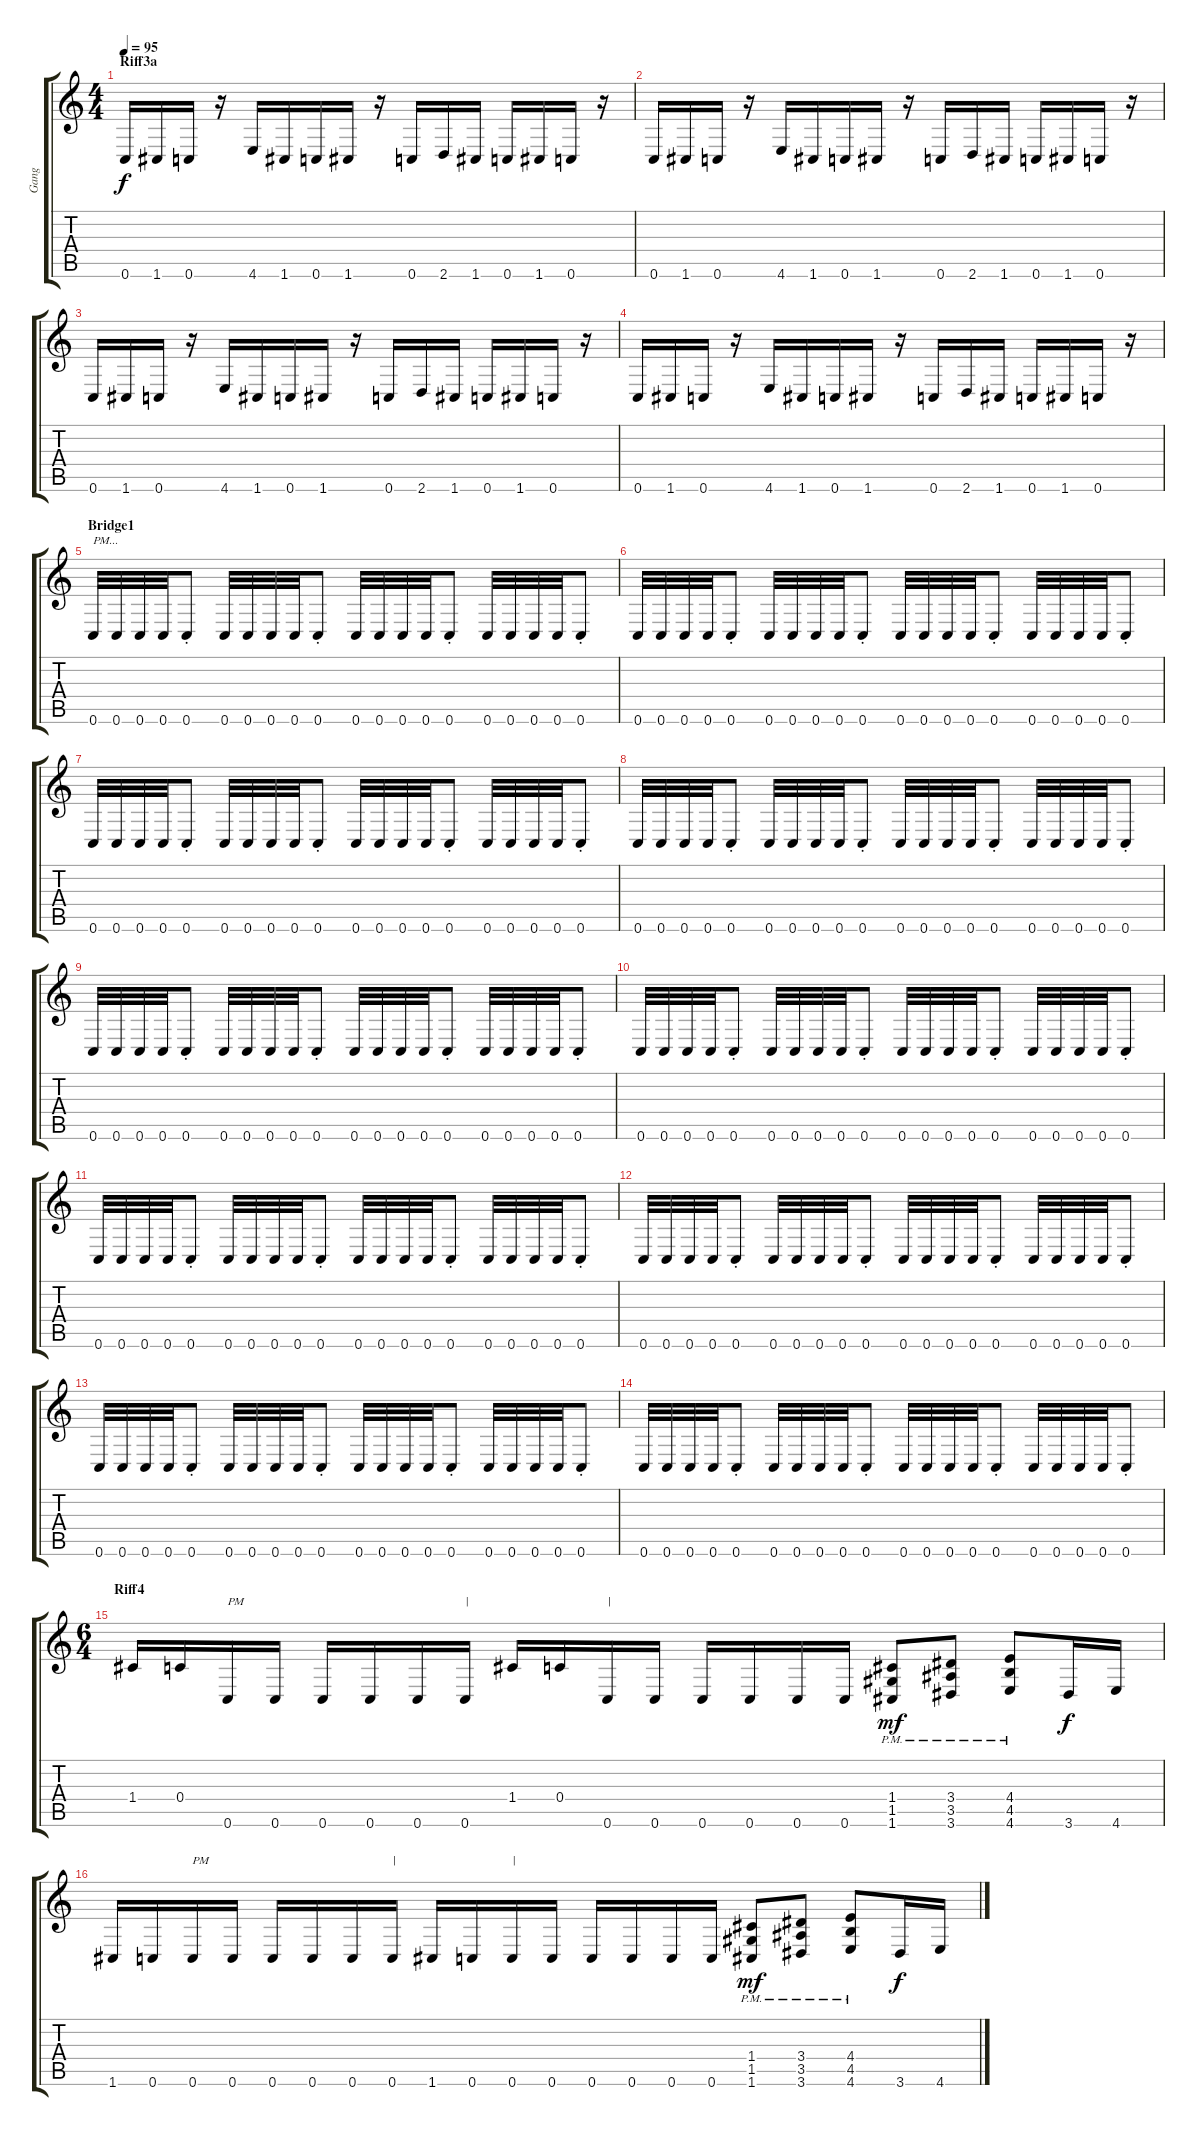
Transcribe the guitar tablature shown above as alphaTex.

\track ("Gang" "Gang") {instrument distortionguitar}
\staff {score tabs}
\tuning (D4 A3 F3 C3 G2 C2) {hide}
\ts (4 4)
\section ("" "Riff3a")
\tempo 95
\clef g2
\ks c
0.6.16{dy f} 1.6.16 0.6.16 r.16 4.6.16 1.6.16 0.6.16 1.6.16 r.16 0.6.16 2.6.16 1.6.16 0.6.16 1.6.16 0.6.16 r.16 |
0.6.16 1.6.16 0.6.16 r.16 4.6.16 1.6.16 0.6.16 1.6.16 r.16 0.6.16 2.6.16 1.6.16 0.6.16 1.6.16 0.6.16 r.16 |
0.6.16 1.6.16 0.6.16 r.16 4.6.16 1.6.16 0.6.16 1.6.16 r.16 0.6.16 2.6.16 1.6.16 0.6.16 1.6.16 0.6.16 r.16 |
0.6.16 1.6.16 0.6.16 r.16 4.6.16 1.6.16 0.6.16 1.6.16 r.16 0.6.16 2.6.16 1.6.16 0.6.16 1.6.16 0.6.16 r.16 |
\section ("" "Bridge1")
0.6.32{txt "PM..."} 0.6.32 0.6.32 0.6.32 0.6{st}.8 0.6.32 0.6.32 0.6.32 0.6.32 0.6{st}.8 0.6.32 0.6.32 0.6.32 0.6.32 0.6{st}.8 0.6.32 0.6.32 0.6.32 0.6.32 0.6{st}.8 |
0.6.32 0.6.32 0.6.32 0.6.32 0.6{st}.8 0.6.32 0.6.32 0.6.32 0.6.32 0.6{st}.8 0.6.32 0.6.32 0.6.32 0.6.32 0.6{st}.8 0.6.32 0.6.32 0.6.32 0.6.32 0.6{st}.8 |
0.6.32 0.6.32 0.6.32 0.6.32 0.6{st}.8 0.6.32 0.6.32 0.6.32 0.6.32 0.6{st}.8 0.6.32 0.6.32 0.6.32 0.6.32 0.6{st}.8 0.6.32 0.6.32 0.6.32 0.6.32 0.6{st}.8 |
0.6.32 0.6.32 0.6.32 0.6.32 0.6{st}.8 0.6.32 0.6.32 0.6.32 0.6.32 0.6{st}.8 0.6.32 0.6.32 0.6.32 0.6.32 0.6{st}.8 0.6.32 0.6.32 0.6.32 0.6.32 0.6{st}.8 |
0.6.32 0.6.32 0.6.32 0.6.32 0.6{st}.8 0.6.32 0.6.32 0.6.32 0.6.32 0.6{st}.8 0.6.32 0.6.32 0.6.32 0.6.32 0.6{st}.8 0.6.32 0.6.32 0.6.32 0.6.32 0.6{st}.8 |
0.6.32 0.6.32 0.6.32 0.6.32 0.6{st}.8 0.6.32 0.6.32 0.6.32 0.6.32 0.6{st}.8 0.6.32 0.6.32 0.6.32 0.6.32 0.6{st}.8 0.6.32 0.6.32 0.6.32 0.6.32 0.6{st}.8 |
0.6.32 0.6.32 0.6.32 0.6.32 0.6{st}.8 0.6.32 0.6.32 0.6.32 0.6.32 0.6{st}.8 0.6.32 0.6.32 0.6.32 0.6.32 0.6{st}.8 0.6.32 0.6.32 0.6.32 0.6.32 0.6{st}.8 |
0.6.32 0.6.32 0.6.32 0.6.32 0.6{st}.8 0.6.32 0.6.32 0.6.32 0.6.32 0.6{st}.8 0.6.32 0.6.32 0.6.32 0.6.32 0.6{st}.8 0.6.32 0.6.32 0.6.32 0.6.32 0.6{st}.8 |
0.6.32 0.6.32 0.6.32 0.6.32 0.6{st}.8 0.6.32 0.6.32 0.6.32 0.6.32 0.6{st}.8 0.6.32 0.6.32 0.6.32 0.6.32 0.6{st}.8 0.6.32 0.6.32 0.6.32 0.6.32 0.6{st}.8 |
0.6.32 0.6.32 0.6.32 0.6.32 0.6{st}.8 0.6.32 0.6.32 0.6.32 0.6.32 0.6{st}.8 0.6.32 0.6.32 0.6.32 0.6.32 0.6{st}.8 0.6.32 0.6.32 0.6.32 0.6.32 0.6{st}.8 |
\ts (6 4)
\section ("" "Riff4")
1.4.16 0.4.16 0.6.16{txt "PM"} 0.6.16 0.6.16 0.6.16 0.6.16 0.6.16{txt "|"} 1.4.16 0.4.16 0.6.16{txt "|"} 0.6.16 0.6.16 0.6.16 0.6.16 0.6.16 (1.4{pm} 1.5 1.6).8{dy mf} (3.4{pm} 3.5 3.6).8 (4.4{pm} 4.5 4.6).8 3.6.16{dy f} 4.6.16 |
1.6.16 0.6.16 0.6.16{txt "PM"} 0.6.16 0.6.16 0.6.16 0.6.16 0.6.16{txt "|"} 1.6.16 0.6.16 0.6.16{txt "|"} 0.6.16 0.6.16 0.6.16 0.6.16 0.6.16 (1.4{pm} 1.5 1.6).8{dy mf} (3.4{pm} 3.5 3.6).8 (4.4{pm} 4.5 4.6).8 3.6.16{dy f} 4.6.16
